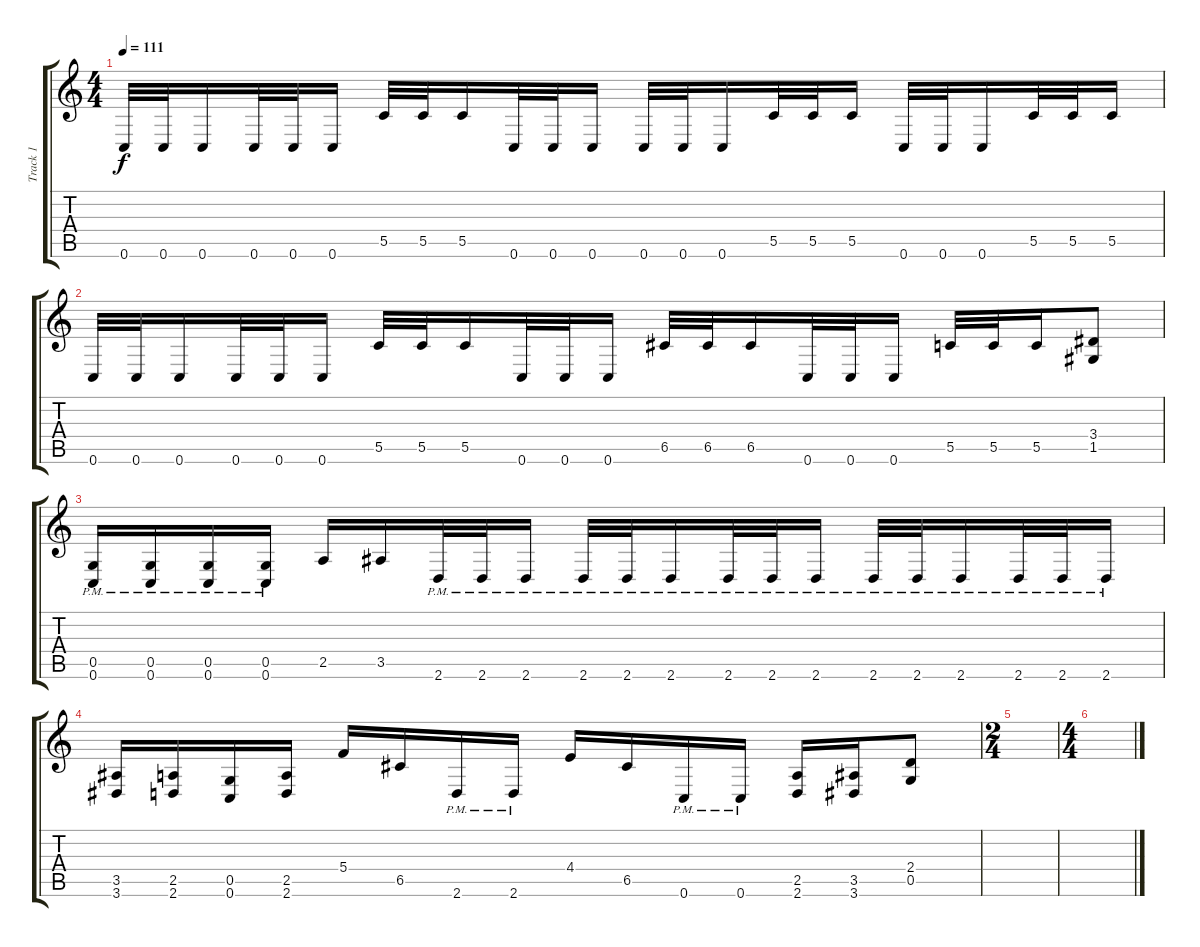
\track ("Track 1" "Track 1") {instrument distortionguitar}
\staff {score tabs}
\tuning (D4 A3 F3 C3 G2 C2) {hide}
\ts (4 4)
\tempo 111
\clef g2
\ks c
0.6.32{dy f} 0.6.32 0.6.16 0.6.32 0.6.32 0.6.16 5.5.32 5.5.32 5.5.16 0.6.32 0.6.32 0.6.16 0.6.32 0.6.32 0.6.16 5.5.32 5.5.32 5.5.16 0.6.32 0.6.32 0.6.16 5.5.32 5.5.32 5.5.16 |
0.6.32 0.6.32 0.6.16 0.6.32 0.6.32 0.6.16 5.5.32 5.5.32 5.5.16 0.6.32 0.6.32 0.6.16 6.5.32 6.5.32 6.5.16 0.6.32 0.6.32 0.6.16 5.5.32 5.5.32 5.5.16 (3.4 1.5).8 |
(0.5{pm} 0.6{pm}).16 (0.5{pm} 0.6{pm}).16 (0.5{pm} 0.6{pm}).16 (0.5{pm} 0.6{pm}).16 2.5.16 3.5.16 2.6{pm}.32 2.6{pm}.32 2.6{pm}.16 2.6{pm}.32 2.6{pm}.32 2.6{pm}.16 2.6{pm}.32 2.6{pm}.32 2.6{pm}.16 2.6{pm}.32 2.6{pm}.32 2.6{pm}.16 2.6{pm}.32 2.6{pm}.32 2.6{pm}.16 |
(3.5 3.6).16 (2.5 2.6).16 (0.5 0.6).16 (2.5 2.6).16 5.4.16 6.5.16 2.6{pm}.16 2.6{pm}.16 4.4.16 6.5.16 0.6{pm}.16 0.6{pm}.16 (2.5 2.6).16 (3.5 3.6).16 (2.4 0.5).8 |
\ts (2 4)
|
\ts (4 4)
